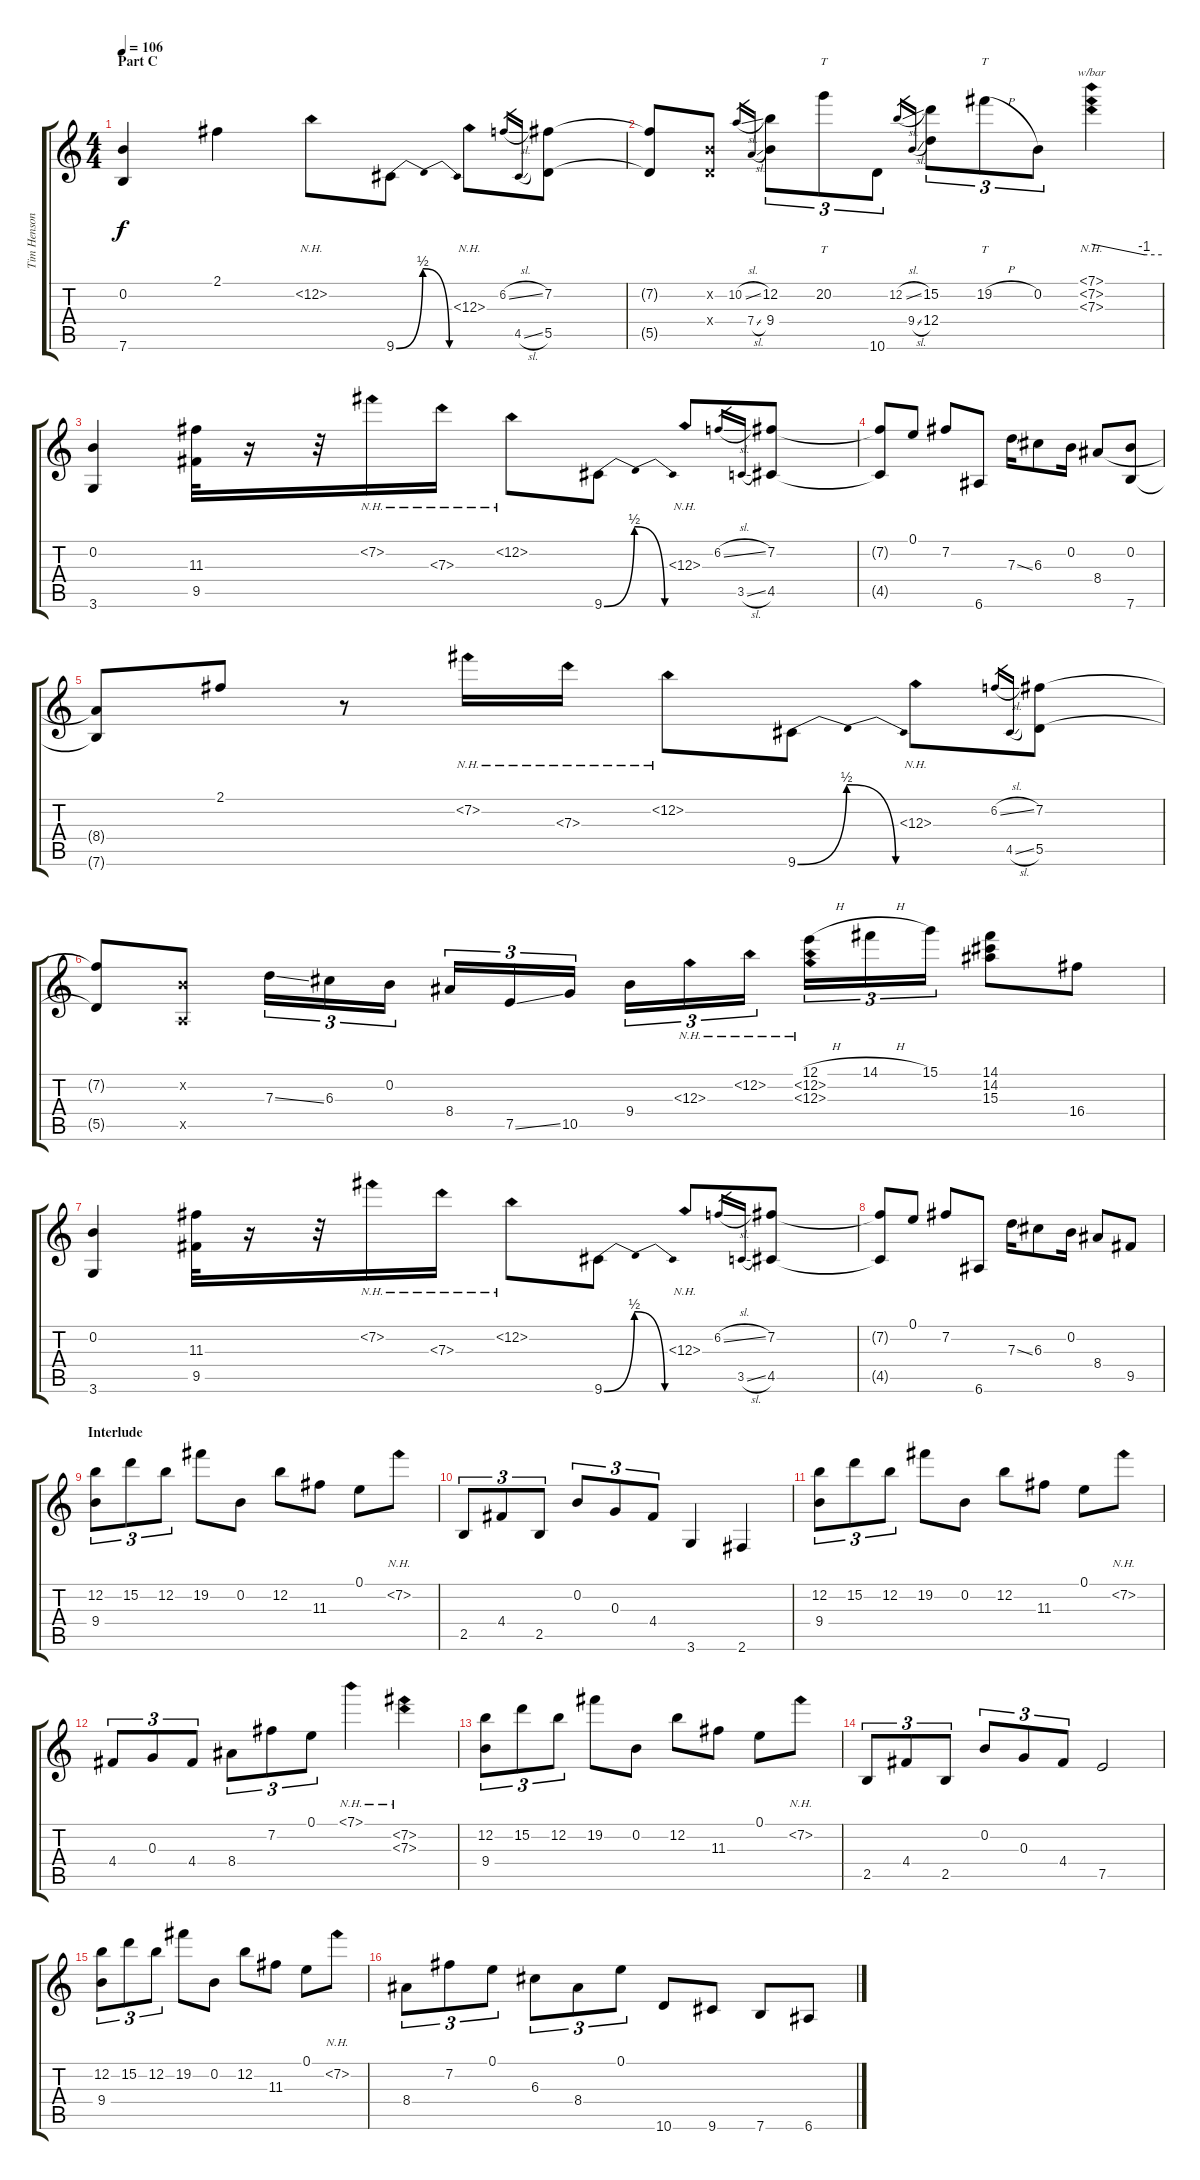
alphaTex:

\track ("Tim Henson" "Tim Henson") {instrument electricguitarclean}
\staff {score tabs}
\tuning (E4 B3 G3 D3 A2 E2) {hide}
\ts (4 4)
\section ("" "Part C")
\tempo 106
\clef g2
\ks c
(0.2 7.6).4{dy f} 2.1.4 12.2{nh}.8 9.6{be (bendrelease 0 0 15 2 45 2 60 0)}.8 12.3{nh}.8 6.2{sl}.16{gr} 4.5{sl}.16{gr} (7.2 5.5).8 |
(7.2{t} 5.5{t}).8 (0.2{x} 0.4{x}).8 10.2{sl}.16{gr} 7.4{sl}.16{gr} (12.2 9.4).8{tu (3 2)} 20.2.8{tt tu (3 2)} 10.6.8{tu (3 2)} 12.2{sl}.16{gr} 9.4{sl}.16{gr} (15.2 12.4).8{tu (3 2)} 19.2{h}.8{tt tu (3 2)} 0.2.8{tu (3 2)} (7.1{nh} 7.2{nh} 7.3{nh}).4{tbe (custom default 0 0 45 -4 60 -4)} |
(0.2 3.6).4 (11.3 9.5).32 r.16 r.32 7.2{nh}.16 7.3{nh}.16 12.2{nh}.8 9.6{be (bendrelease 0 0 15 2 45 2 60 0)}.8 12.3{nh}.8 6.2{sl}.16{gr} 3.5{sl}.16{gr} (7.2 4.5).8 |
(7.2{t} 4.5{t}).8 0.1.8 7.2.8 6.6.8 7.3{ss}.16 6.3.8 0.2.16 8.4.8 (0.2 7.6).8 |
(8.4{t} 7.6{t}).8 2.1.8 r.8 7.2{nh}.16 7.3{nh}.16 12.2{nh}.8 9.6{be (bendrelease 0 0 15 2 45 2 60 0)}.8 12.3{nh}.8 6.2{sl}.16{gr} 4.5{sl}.16{gr} (7.2 5.5).8 |
(7.2{t} 5.5{t}).8 (0.2{x} 0.5{x}).8 7.3{ss}.16{tu (3 2)} 6.3.16{tu (3 2)} 0.2.16{tu (3 2)} 8.4.16{tu (3 2)} 7.5{ss}.16{tu (3 2)} 10.5.16{tu (3 2)} 9.4.16{tu (3 2)} 12.3{nh}.16{tu (3 2)} 12.2{nh}.16{tu (3 2)} (12.1{h} 12.2{nh} 12.3{nh}).16{tu (3 2)} 14.1{h}.16{tu (3 2)} 15.1.16{tu (3 2)} (14.1 14.2 15.3).8 16.4.8 |
(0.2 3.6).4 (11.3 9.5).32 r.16 r.32 7.2{nh}.16 7.3{nh}.16 12.2{nh}.8 9.6{be (bendrelease 0 0 15 2 45 2 60 0)}.8 12.3{nh}.8 6.2{sl}.16{gr} 3.5{sl}.16{gr} (7.2 4.5).8 |
(7.2{t} 4.5{t}).8 0.1.8 7.2.8 6.6.8 7.3{ss}.16 6.3.8 0.2.16 8.4.8 9.5.8 |
\section ("" "Interlude")
(12.2 9.4).8{tu (3 2)} 15.2.8{tu (3 2)} 12.2.8{tu (3 2)} 19.2.8 0.2.8 12.2.8 11.3.8 0.1.8 7.2{nh}.8 |
2.5.8{tu (3 2)} 4.4.8{tu (3 2)} 2.5.8{tu (3 2)} 0.2.8{tu (3 2)} 0.3.8{tu (3 2)} 4.4.8{tu (3 2)} 3.6.4 2.6.4 |
(12.2 9.4).8{tu (3 2)} 15.2.8{tu (3 2)} 12.2.8{tu (3 2)} 19.2.8 0.2.8 12.2.8 11.3.8 0.1.8 7.2{nh}.8 |
4.4.8{tu (3 2)} 0.3.8{tu (3 2)} 4.4.8{tu (3 2)} 8.4.8{tu (3 2)} 7.2.8{tu (3 2)} 0.1.8{tu (3 2)} 7.1{nh}.4 (7.2{nh} 7.3{nh}).4 |
(12.2 9.4).8{tu (3 2)} 15.2.8{tu (3 2)} 12.2.8{tu (3 2)} 19.2.8 0.2.8 12.2.8 11.3.8 0.1.8 7.2{nh}.8 |
2.5.8{tu (3 2)} 4.4.8{tu (3 2)} 2.5.8{tu (3 2)} 0.2.8{tu (3 2)} 0.3.8{tu (3 2)} 4.4.8{tu (3 2)} 7.5.2 |
(12.2 9.4).8{tu (3 2)} 15.2.8{tu (3 2)} 12.2.8{tu (3 2)} 19.2.8 0.2.8 12.2.8 11.3.8 0.1.8 7.2{nh}.8 |
8.4.8{tu (3 2)} 7.2.8{tu (3 2)} 0.1.8{tu (3 2)} 6.3.8{tu (3 2)} 8.4.8{tu (3 2)} 0.1.8{tu (3 2)} 10.6.8 9.6.8 7.6.8 6.6.8
